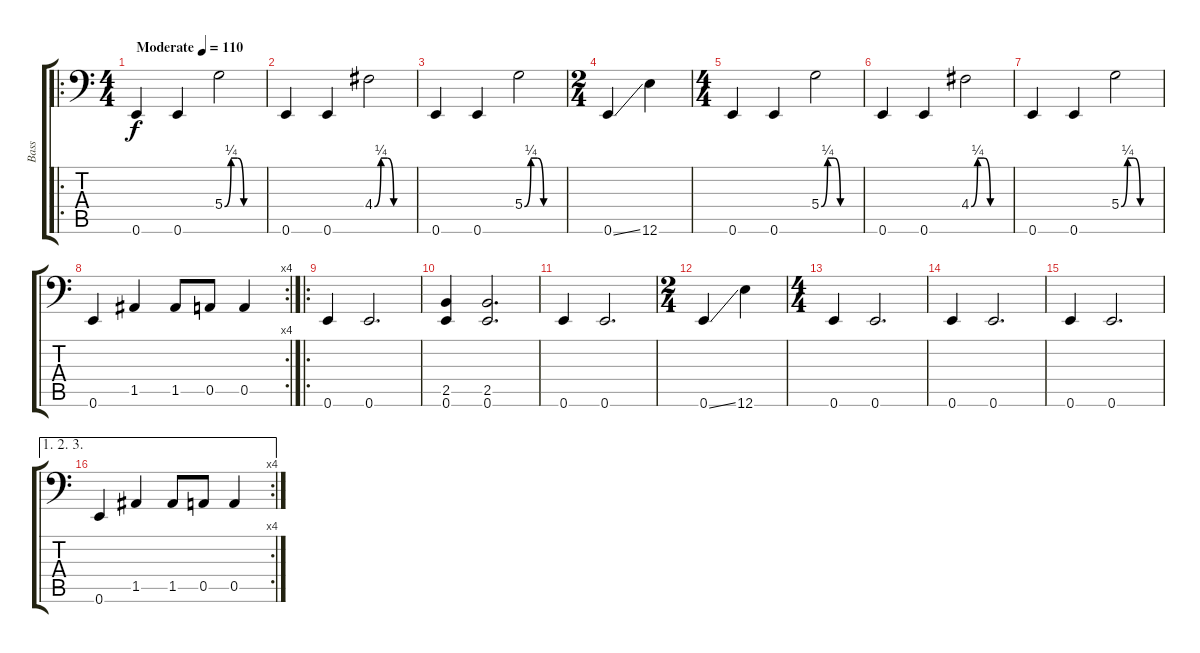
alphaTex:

\track ("Bass" "Bass") {instrument electricbassfinger}
\staff {score tabs}
\tuning (E3 B2 G2 D2 A1 E1) {hide}
\ro
\ts (4 4)
\tempo (110 "Moderate")
\clef f4
\ks c
0.6.4{dy f instrument electricbassfinger} 0.6.4 5.4{be (custom 0 0 10 1 20 1 30 0 60 0)}.2 |
0.6.4 0.6.4 4.4{be (custom 0 0 10 1 20 1 30 0 60 0)}.2 |
0.6.4 0.6.4 5.4{be (custom 0 0 10 1 20 1 30 0 60 0)}.2 |
\ts (2 4)
0.6{ss}.4 12.6.4 |
\ts (4 4)
0.6.4 0.6.4 5.4{be (custom 0 0 10 1 20 1 30 0 60 0)}.2 |
0.6.4 0.6.4 4.4{be (custom 0 0 10 1 20 1 30 0 60 0)}.2 |
0.6.4 0.6.4 5.4{be (custom 0 0 10 1 20 1 30 0 60 0)}.2 |
\rc 4
0.6.4 1.5.4 1.5.8 0.5.8 0.5.4 |
\ro
0.6.4 0.6.2{d} |
(2.5 0.6).4 (2.5 0.6).2{d} |
0.6.4 0.6.2{d} |
\ts (2 4)
0.6{ss}.4 12.6.4 |
\ts (4 4)
0.6.4 0.6.2{d} |
0.6.4 0.6.2{d} |
0.6.4 0.6.2{d} |
\ae (1 2 3)
\rc 4
0.6.4 1.5.4 1.5.8 0.5.8 0.5.4
